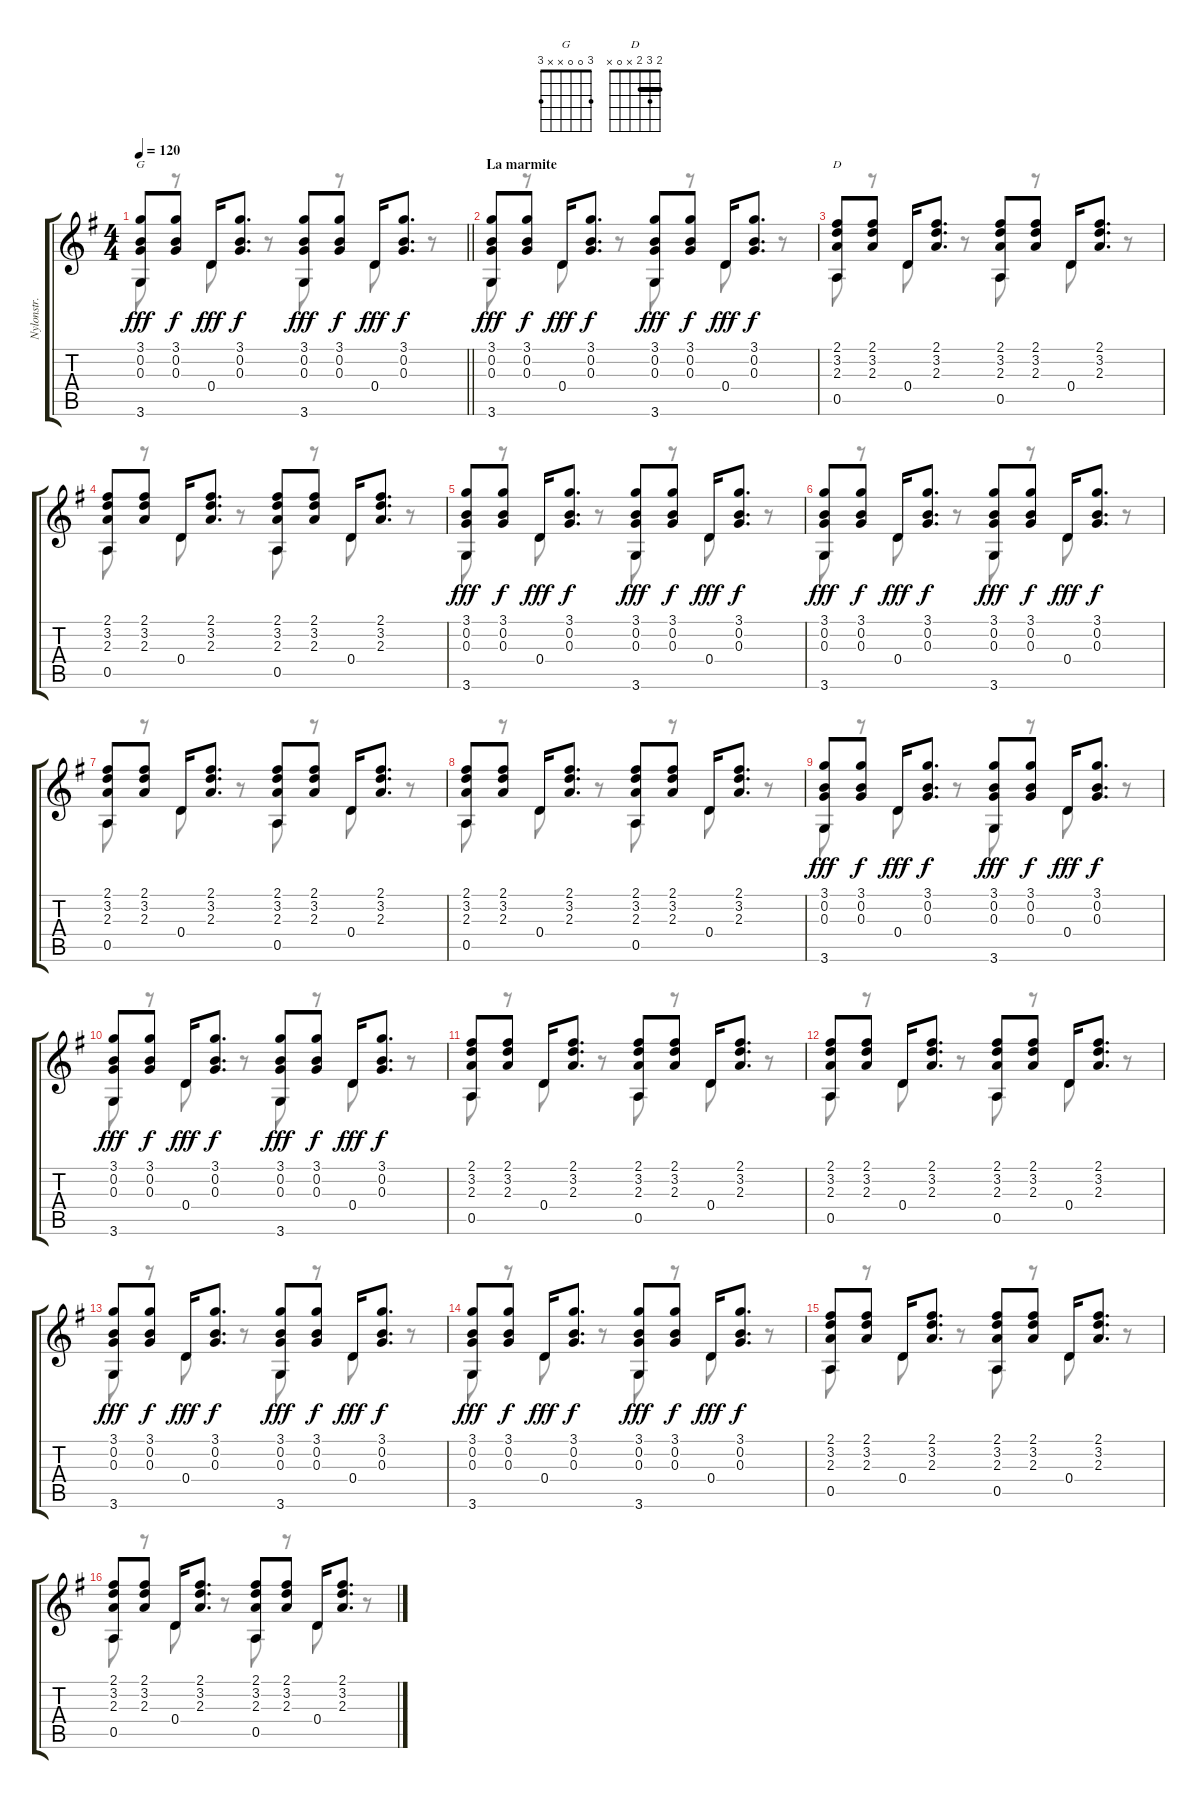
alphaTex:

\track (" Nylonstr. Gt*recorded" " Nylonstr.") {instrument acousticguitarsteel}
\staff {score tabs}
\tuning (E4 B3 G3 D3 A2 E2) {hide}
\chord ("G" 3 0 0 x x 3)
\chord ("D" 2 3 2 x 0 x) {barre 2}
\voice
\ts (4 4)
\tempo 120
\clef g2
\barLineRight lightlight
\ks g
(3.1 0.2 0.3 3.6).8{ch "G" dy fff} (3.1 0.2 0.3).8{dy f} 0.4.16{dy fff} (3.1 0.2 0.3).8{d dy f} (3.1 0.2 0.3 3.6).8{dy fff} (3.1 0.2 0.3).8{dy f} 0.4.16{dy fff} (3.1 0.2 0.3).8{d dy f} |
\section ("" "La marmite")
(3.1 0.2 0.3 3.6).8{dy fff} (3.1 0.2 0.3).8{dy f} 0.4.16{dy fff} (3.1 0.2 0.3).8{d dy f} (3.1 0.2 0.3 3.6).8{dy fff} (3.1 0.2 0.3).8{dy f} 0.4.16{dy fff} (3.1 0.2 0.3).8{d dy f} |
(2.1 3.2 2.3 0.5).8{ch "D"} (2.1 3.2 2.3).8 0.4.16 (2.1 3.2 2.3).8{d} (2.1 3.2 2.3 0.5).8 (2.1 3.2 2.3).8 0.4.16 (2.1 3.2 2.3).8{d} |
(2.1 3.2 2.3 0.5).8 (2.1 3.2 2.3).8 0.4.16 (2.1 3.2 2.3).8{d} (2.1 3.2 2.3 0.5).8 (2.1 3.2 2.3).8 0.4.16 (2.1 3.2 2.3).8{d} |
(3.1 0.2 0.3 3.6).8{dy fff} (3.1 0.2 0.3).8{dy f} 0.4.16{dy fff} (3.1 0.2 0.3).8{d dy f} (3.1 0.2 0.3 3.6).8{dy fff} (3.1 0.2 0.3).8{dy f} 0.4.16{dy fff} (3.1 0.2 0.3).8{d dy f} |
(3.1 0.2 0.3 3.6).8{dy fff} (3.1 0.2 0.3).8{dy f} 0.4.16{dy fff} (3.1 0.2 0.3).8{d dy f} (3.1 0.2 0.3 3.6).8{dy fff} (3.1 0.2 0.3).8{dy f} 0.4.16{dy fff} (3.1 0.2 0.3).8{d dy f} |
(2.1 3.2 2.3 0.5).8 (2.1 3.2 2.3).8 0.4.16 (2.1 3.2 2.3).8{d} (2.1 3.2 2.3 0.5).8 (2.1 3.2 2.3).8 0.4.16 (2.1 3.2 2.3).8{d} |
(2.1 3.2 2.3 0.5).8 (2.1 3.2 2.3).8 0.4.16 (2.1 3.2 2.3).8{d} (2.1 3.2 2.3 0.5).8 (2.1 3.2 2.3).8 0.4.16 (2.1 3.2 2.3).8{d} |
(3.1 0.2 0.3 3.6).8{dy fff} (3.1 0.2 0.3).8{dy f} 0.4.16{dy fff} (3.1 0.2 0.3).8{d dy f} (3.1 0.2 0.3 3.6).8{dy fff} (3.1 0.2 0.3).8{dy f} 0.4.16{dy fff} (3.1 0.2 0.3).8{d dy f} |
(3.1 0.2 0.3 3.6).8{dy fff} (3.1 0.2 0.3).8{dy f} 0.4.16{dy fff} (3.1 0.2 0.3).8{d dy f} (3.1 0.2 0.3 3.6).8{dy fff} (3.1 0.2 0.3).8{dy f} 0.4.16{dy fff} (3.1 0.2 0.3).8{d dy f} |
(2.1 3.2 2.3 0.5).8 (2.1 3.2 2.3).8 0.4.16 (2.1 3.2 2.3).8{d} (2.1 3.2 2.3 0.5).8 (2.1 3.2 2.3).8 0.4.16 (2.1 3.2 2.3).8{d} |
(2.1 3.2 2.3 0.5).8 (2.1 3.2 2.3).8 0.4.16 (2.1 3.2 2.3).8{d} (2.1 3.2 2.3 0.5).8 (2.1 3.2 2.3).8 0.4.16 (2.1 3.2 2.3).8{d} |
(3.1 0.2 0.3 3.6).8{dy fff} (3.1 0.2 0.3).8{dy f} 0.4.16{dy fff} (3.1 0.2 0.3).8{d dy f} (3.1 0.2 0.3 3.6).8{dy fff} (3.1 0.2 0.3).8{dy f} 0.4.16{dy fff} (3.1 0.2 0.3).8{d dy f} |
(3.1 0.2 0.3 3.6).8{dy fff} (3.1 0.2 0.3).8{dy f} 0.4.16{dy fff} (3.1 0.2 0.3).8{d dy f} (3.1 0.2 0.3 3.6).8{dy fff} (3.1 0.2 0.3).8{dy f} 0.4.16{dy fff} (3.1 0.2 0.3).8{d dy f} |
(2.1 3.2 2.3 0.5).8 (2.1 3.2 2.3).8 0.4.16 (2.1 3.2 2.3).8{d} (2.1 3.2 2.3 0.5).8 (2.1 3.2 2.3).8 0.4.16 (2.1 3.2 2.3).8{d} |
(2.1 3.2 2.3 0.5).8 (2.1 3.2 2.3).8 0.4.16 (2.1 3.2 2.3).8{d} (2.1 3.2 2.3 0.5).8 (2.1 3.2 2.3).8 0.4.16 (2.1 3.2 2.3).8{d}
\voice
\clef g2
\ottava regular
\simile none
\barLineRight lightlight
\ks g
3.6.8{dy fff} r.8 0.4.8 r.8 3.6.8 r.8 0.4.8 r.8 |
3.6.8 r.8 0.4.8 r.8 3.6.8 r.8 0.4.8 r.8 |
0.5.8 r.8 0.4.8 r.8 0.5.8 r.8 0.4.8 r.8 |
0.5.8 r.8 0.4.8 r.8 0.5.8 r.8 0.4.8 r.8 |
3.6.8 r.8 0.4.8 r.8 3.6.8 r.8 0.4.8 r.8 |
3.6.8 r.8 0.4.8 r.8 3.6.8 r.8 0.4.8 r.8 |
0.5.8 r.8 0.4.8 r.8 0.5.8 r.8 0.4.8 r.8 |
0.5.8 r.8 0.4.8 r.8 0.5.8 r.8 0.4.8 r.8 |
3.6.8 r.8 0.4.8 r.8 3.6.8 r.8 0.4.8 r.8 |
3.6.8 r.8 0.4.8 r.8 3.6.8 r.8 0.4.8 r.8 |
0.5.8 r.8 0.4.8 r.8 0.5.8 r.8 0.4.8 r.8 |
0.5.8 r.8 0.4.8 r.8 0.5.8 r.8 0.4.8 r.8 |
3.6.8 r.8 0.4.8 r.8 3.6.8 r.8 0.4.8 r.8 |
3.6.8 r.8 0.4.8 r.8 3.6.8 r.8 0.4.8 r.8 |
0.5.8 r.8 0.4.8 r.8 0.5.8 r.8 0.4.8 r.8 |
0.5.8 r.8 0.4.8 r.8 0.5.8 r.8 0.4.8 r.8
